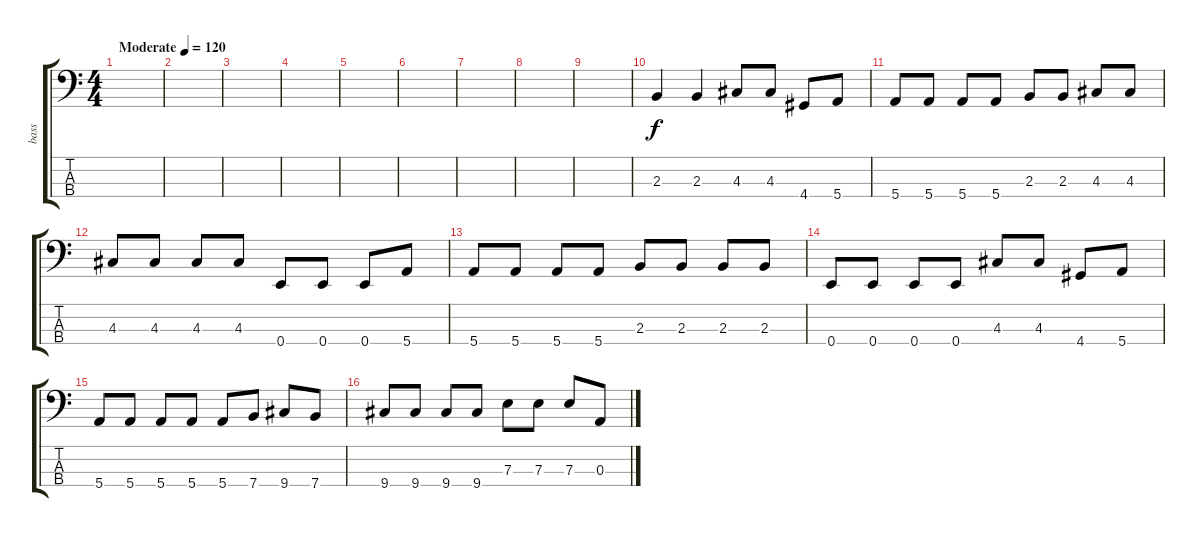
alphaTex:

\track ("bass" "bass") {instrument electricbassfinger}
\staff {score tabs}
\tuning (G2 D2 A1 E1) {hide}
\ts (4 4)
\tempo (120 "Moderate")
\clef f4
\ks c
|
|
|
|
|
|
|
|
|
2.3.4 2.3.4 4.3.8 4.3.8 4.4.8 5.4.8 |
5.4.8 5.4.8 5.4.8 5.4.8 2.3.8 2.3.8 4.3.8 4.3.8 |
4.3.8 4.3.8 4.3.8 4.3.8 0.4.8 0.4.8 0.4.8 5.4.8 |
5.4.8 5.4.8 5.4.8 5.4.8 2.3.8 2.3.8 2.3.8 2.3.8 |
0.4.8 0.4.8 0.4.8 0.4.8 4.3.8 4.3.8 4.4.8 5.4.8 |
5.4.8 5.4.8 5.4.8 5.4.8 5.4.8 7.4.8 9.4.8 7.4.8 |
9.4.8 9.4.8 9.4.8 9.4.8 7.3.8 7.3.8 7.3.8 0.3.8
